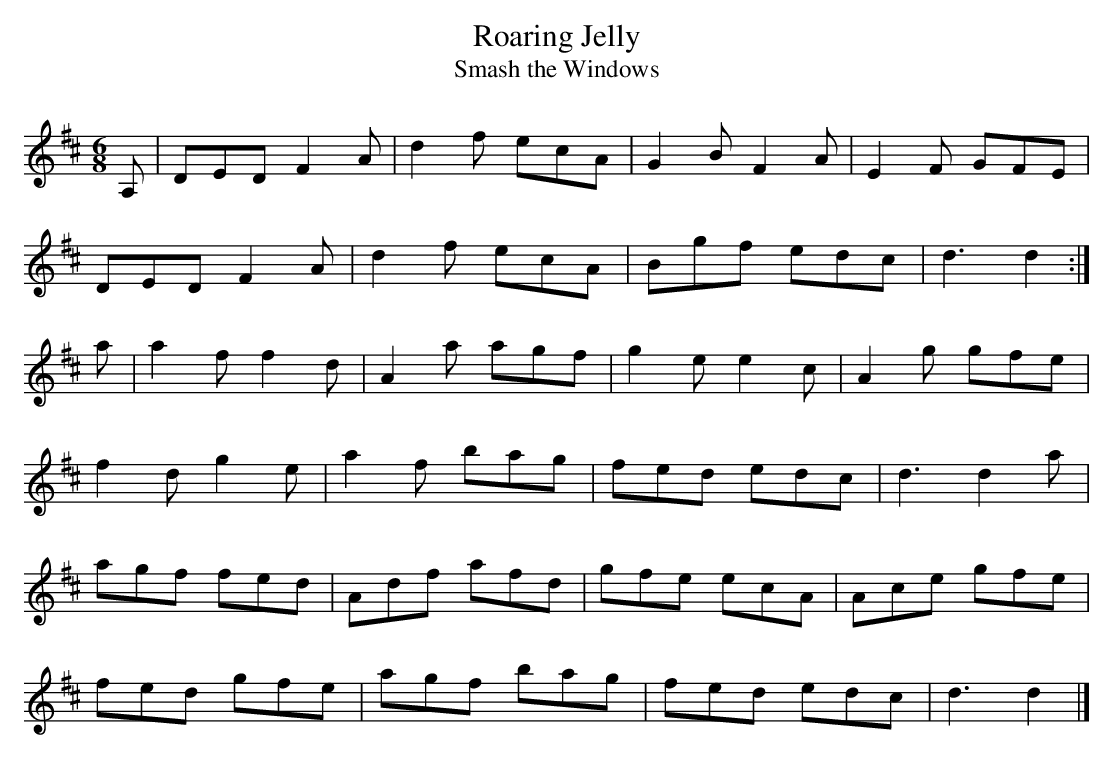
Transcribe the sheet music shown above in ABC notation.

X:1
T:Roaring Jelly
T:Smash the Windows
L:1/8
M:6/8
K:D
A, | DED F2A | d2f ecA | G2B F2A | E2F GFE |
     DED F2A | d2f ecA | Bgf edc | d3  d2 :|
a  | a2f f2d | A2a agf | g2e e2c | A2g gfe |
     f2d g2e | a2f bag | fed edc | d3  d2a |
     agf fed | Adf afd | gfe ecA | Ace gfe |
     fed gfe | agf bag | fed edc | d3  d2 |]
